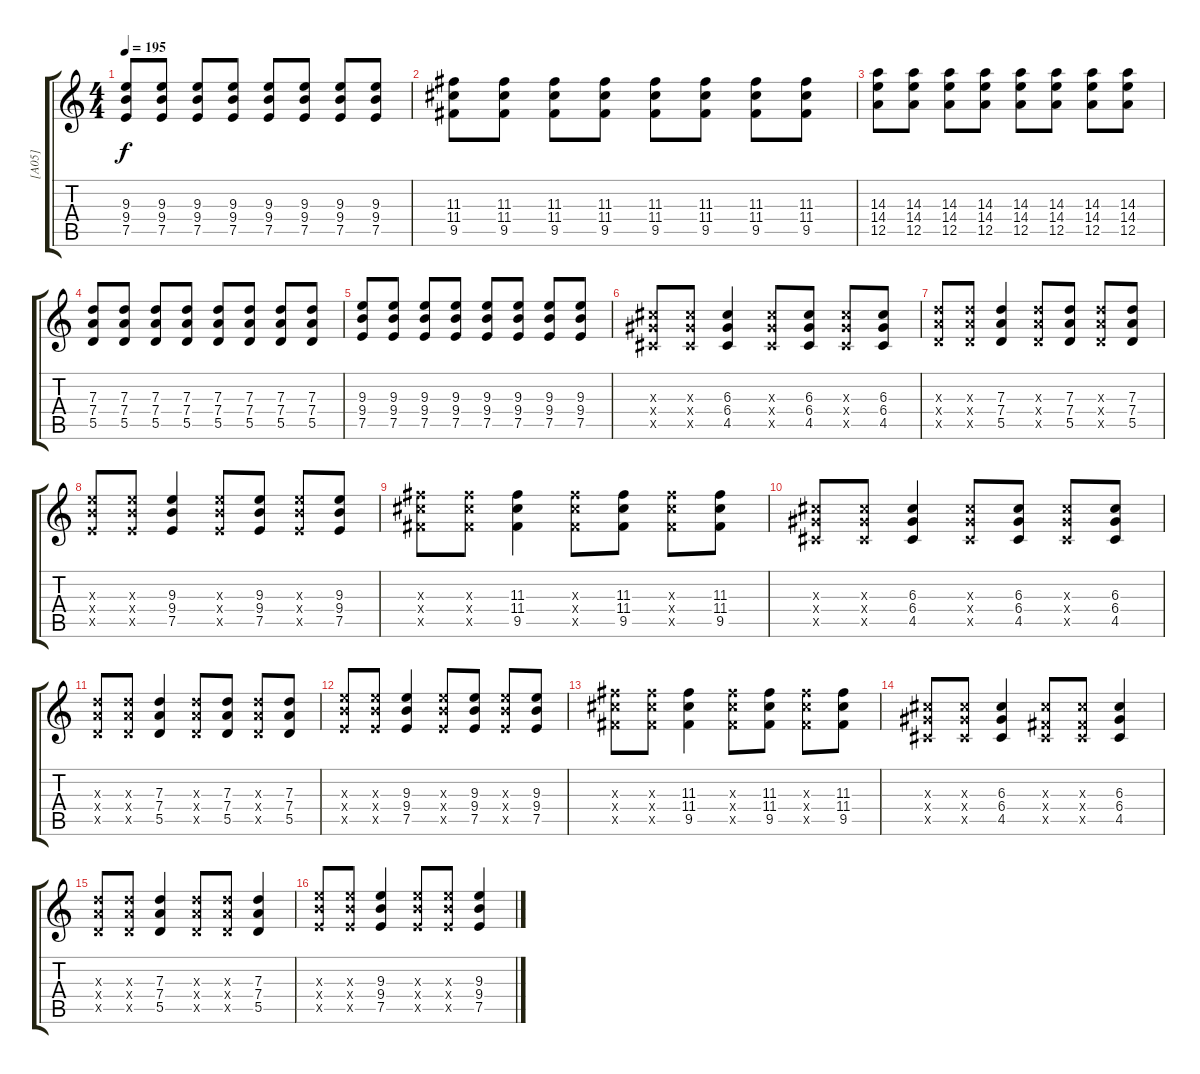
\track ("[A05]" "[A05]") {instrument overdrivenguitar}
\staff {score tabs}
\tuning (E4 B3 G3 D3 A2 E2) {hide}
\ts (4 4)
\tempo 195
\clef g2
\ks c
(9.3 9.4 7.5).8{dy f} (9.3 9.4 7.5).8 (9.3 9.4 7.5).8 (9.3 9.4 7.5).8 (9.3 9.4 7.5).8 (9.3 9.4 7.5).8 (9.3 9.4 7.5).8 (9.3 9.4 7.5).8 |
(11.3 11.4 9.5).8 (11.3 11.4 9.5).8 (11.3 11.4 9.5).8 (11.3 11.4 9.5).8 (11.3 11.4 9.5).8 (11.3 11.4 9.5).8 (11.3 11.4 9.5).8 (11.3 11.4 9.5).8 |
(14.3 14.4 12.5).8 (14.3 14.4 12.5).8 (14.3 14.4 12.5).8 (14.3 14.4 12.5).8 (14.3 14.4 12.5).8 (14.3 14.4 12.5).8 (14.3 14.4 12.5).8 (14.3 14.4 12.5).8 |
(7.3 7.4 5.5).8 (7.3 7.4 5.5).8 (7.3 7.4 5.5).8 (7.3 7.4 5.5).8 (7.3 7.4 5.5).8 (7.3 7.4 5.5).8 (7.3 7.4 5.5).8 (7.3 7.4 5.5).8 |
(9.3 9.4 7.5).8 (9.3 9.4 7.5).8 (9.3 9.4 7.5).8 (9.3 9.4 7.5).8 (9.3 9.4 7.5).8 (9.3 9.4 7.5).8 (9.3 9.4 7.5).8 (9.3 9.4 7.5).8 |
(6.3{x} 6.4{x} 4.5{x}).8 (6.3{x} 6.4{x} 4.5{x}).8 (6.3 6.4 4.5).4 (6.3{x} 6.4{x} 4.5{x}).8 (6.3 6.4 4.5).8 (6.3{x} 6.4{x} 4.5{x}).8 (6.3 6.4 4.5).8 |
(7.3{x} 7.4{x} 5.5{x}).8 (7.3{x} 7.4{x} 5.5{x}).8 (7.3 7.4 5.5).4 (7.3{x} 7.4{x} 5.5{x}).8 (7.3 7.4 5.5).8 (7.3{x} 7.4{x} 5.5{x}).8 (7.3 7.4 5.5).8 |
(9.3{x} 9.4{x} 7.5{x}).8 (9.3{x} 9.4{x} 7.5{x}).8 (9.3 9.4 7.5).4 (9.3{x} 9.4{x} 7.5{x}).8 (9.3 9.4 7.5).8 (9.3{x} 9.4{x} 7.5{x}).8 (9.3 9.4 7.5).8 |
(11.3{x} 11.4{x} 9.5{x}).8 (11.3{x} 11.4{x} 9.5{x}).8 (11.3 11.4 9.5).4 (11.3{x} 11.4{x} 9.5{x}).8 (11.3 11.4 9.5).8 (11.3{x} 11.4{x} 9.5{x}).8 (11.3 11.4 9.5).8 |
(6.3{x} 6.4{x} 4.5{x}).8 (6.3{x} 6.4{x} 4.5{x}).8 (6.3 6.4 4.5).4 (6.3{x} 6.4{x} 4.5{x}).8 (6.3 6.4 4.5).8 (6.3{x} 6.4{x} 4.5{x}).8 (6.3 6.4 4.5).8 |
(7.3{x} 7.4{x} 5.5{x}).8 (7.3{x} 7.4{x} 5.5{x}).8 (7.3 7.4 5.5).4 (7.3{x} 7.4{x} 5.5{x}).8 (7.3 7.4 5.5).8 (7.3{x} 7.4{x} 5.5{x}).8 (7.3 7.4 5.5).8 |
(9.3{x} 9.4{x} 7.5{x}).8 (9.3{x} 9.4{x} 7.5{x}).8 (9.3 9.4 7.5).4 (9.3{x} 9.4{x} 7.5{x}).8 (9.3 9.4 7.5).8 (9.3{x} 9.4{x} 7.5{x}).8 (9.3 9.4 7.5).8 |
(11.3{x} 11.4{x} 9.5{x}).8 (11.3{x} 11.4{x} 9.5{x}).8 (11.3 11.4 9.5).4 (11.3{x} 11.4{x} 9.5{x}).8 (11.3 11.4 9.5).8 (11.3{x} 11.4{x} 9.5{x}).8 (11.3 11.4 9.5).8 |
(6.3{x} 6.4{x} 4.5{x}).8 (6.3{x} 6.4{x} 4.5{x}).8 (6.3 6.4 4.5).4 (6.3{x} 4.4{x} 4.5{x}).8 (6.3{x} 4.4{x} 4.5{x}).8 (6.3 6.4 4.5).4 |
(7.3{x} 7.4{x} 5.5{x}).8 (7.3{x} 7.4{x} 5.5{x}).8 (7.3 7.4 5.5).4 (7.3{x} 7.4{x} 5.5{x}).8 (7.3{x} 7.4{x} 5.5{x}).8 (7.3 7.4 5.5).4 |
(9.3{x} 9.4{x} 7.5{x}).8 (9.3{x} 9.4{x} 7.5{x}).8 (9.3 9.4 7.5).4 (9.3{x} 9.4{x} 7.5{x}).8 (9.3{x} 9.4{x} 7.5{x}).8 (9.3 9.4 7.5).4
